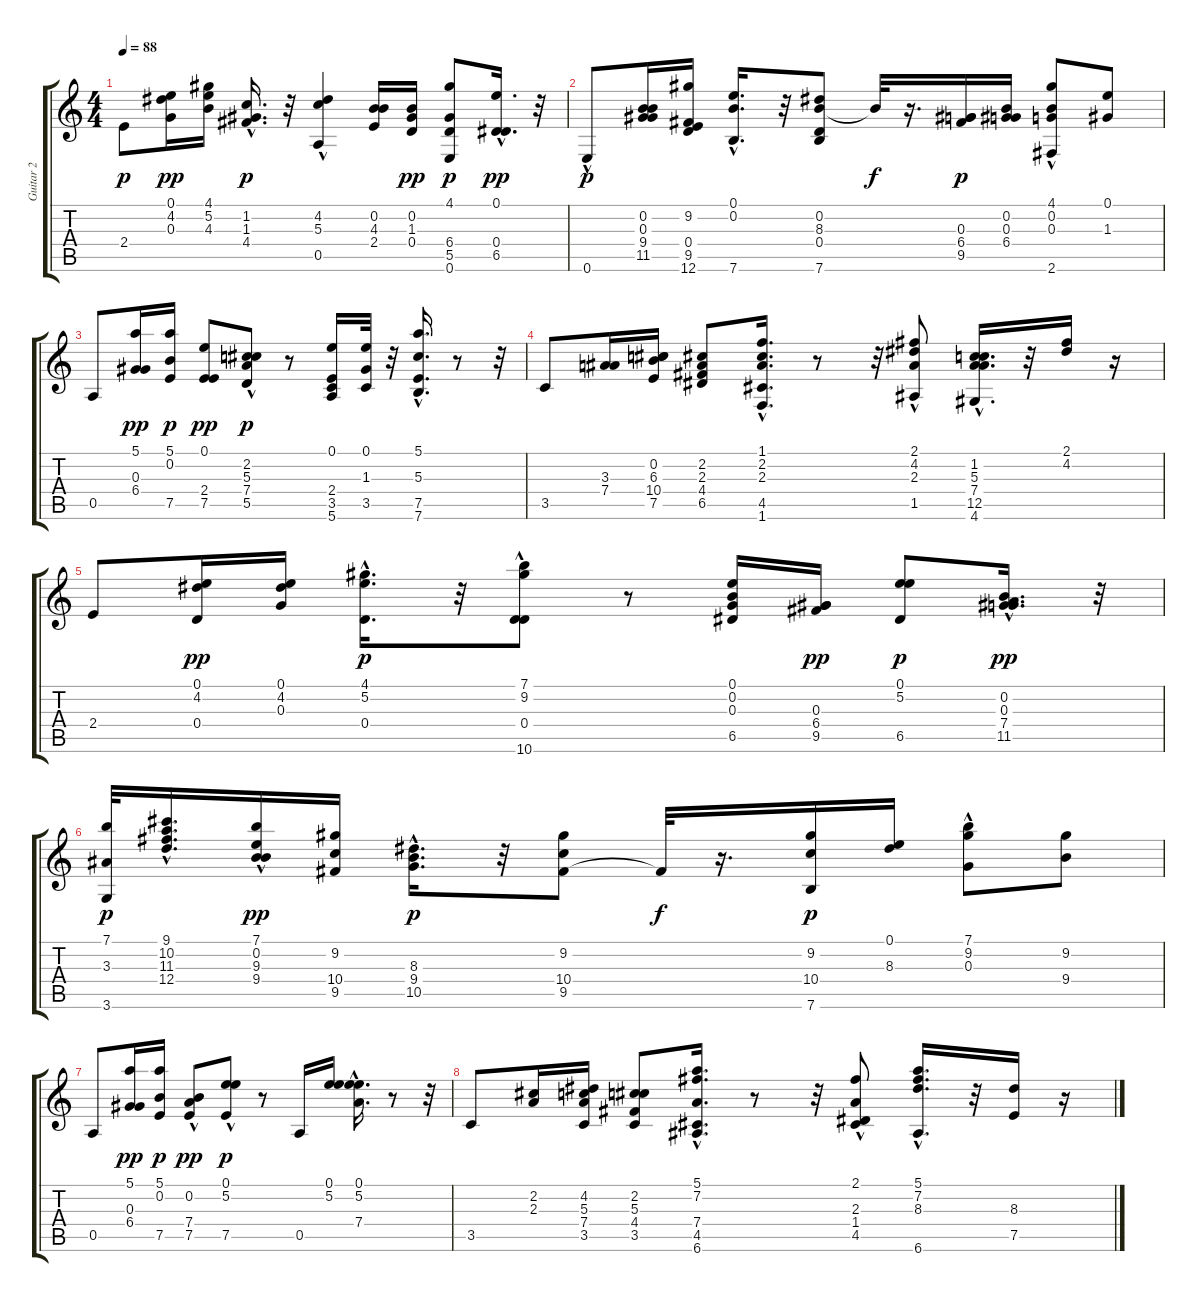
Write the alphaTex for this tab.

\track ("Guitar 2" "Guitar 2") {instrument overdrivenguitar}
\staff {score tabs}
\tuning (E4 B3 G3 D3 A2 E2) {hide}
\ts (4 4)
\tempo 88
\clef g2
\ks c
2.4.8{dy p} (0.1 4.2 0.3).16{dy pp} (4.1 5.2 4.3).16 (1.2 1.3{hac} 4.4).16{d dy p} r.32 (4.2{hac} 5.3{hac} 0.5{hac}).4 (0.2 4.3 2.4).16 (0.2 1.3 0.4).16{dy pp} (4.1 6.4 5.5 0.6).8{dy p} (0.1 0.4 6.5{hac}).16{d dy pp} r.32 |
0.6{hac}.8{dy p} (0.2 0.3 9.4 11.5).16 (9.2 0.4 9.5 12.6).16 (0.1{hac} 0.2 7.6).16{d} r.32 (0.2 8.3 0.4 7.6).8 0.2{t}.32{dy f} r.16{d} (0.3 6.4 9.5).16{dy p} (0.2 0.3 6.4).16 (4.1 0.2 0.3{hac} 2.6).8 (0.1 1.3).8 |
0.5.8 (5.1 0.3 6.4).16{dy pp} (5.1 0.2 7.5).16{dy p} (0.1 2.4 7.5).8{dy pp} (2.2{hac} 5.3 7.4 5.5).8{dy p} r.8 (0.1 2.4 3.5 5.6).16 (0.1 1.3 3.5).32 r.32 (5.1{hac} 5.3{hac} 7.5 7.6).16{d} r.8 r.32 |
3.5.8 (3.3 7.4).16 (0.2 6.3 10.4 7.5).16 (2.2 2.3 4.4 6.5).8 (1.1{hac} 2.2{hac} 2.3{hac} 4.5{hac} 1.6{hac}).16{d} r.8 r.32 (2.1{hac} 4.2 2.3{hac} 1.5).8 (1.2 5.3{hac} 7.4{hac} 12.5 4.6{hac}).16{d} r.32 (2.1 4.2).16 r.16 |
2.4.8 (0.1 4.2 0.4).16{dy pp} (0.1 4.2 0.3).16 (4.1{hac} 5.2 0.4).16{d dy p} r.32 (7.1 9.2{hac} 0.4{hac} 10.6{hac}).8 r.8 (0.1 0.2 0.3 6.5).16 (0.3 6.4 9.5).16{dy pp} (0.1 5.2 6.5).8{dy p} (0.2{hac} 0.3 7.4{hac} 11.5{hac}).16{d dy pp} r.32 |
(7.1 3.3 3.6).32{dy p} (9.1 10.2 11.3 12.4{hac}).16{d} (7.1{hac} 0.2 9.3 9.4).16{dy pp} (9.2 10.4 9.5).16 (8.3 9.4 10.5{hac}).16{d dy p} r.32 (9.2 10.4 9.5).8 9.5{t}.32{dy f} r.16{d} (9.2 10.4 7.6).16{dy p} (0.1 8.3).16 (7.1{hac} 9.2 0.3).8 (9.2 9.4).8 |
0.5.8 (5.1 0.3 6.4).16{dy pp} (5.1 0.2 7.5).16{dy p} (0.2 7.4{hac} 7.5).8{dy pp} (0.1 5.2 7.5{hac}).8{dy p} r.8 0.5.16 (0.1 5.2).16 (0.1{hac} 5.2 7.4).16{d} r.8 r.32 |
3.5.8 (2.2 2.3).16 (4.2 5.3 7.4 3.5).16 (2.2 5.3 4.4 3.5).8 (5.1{hac} 7.2{hac} 7.4{hac} 4.5{hac} 6.6{hac}).16{d} r.8 r.32 (2.1{hac} 2.3{hac} 1.4 4.5).8 (5.1{hac} 7.2 8.3{hac} 6.6).16{d} r.32 (8.3 7.5).16 r.16
